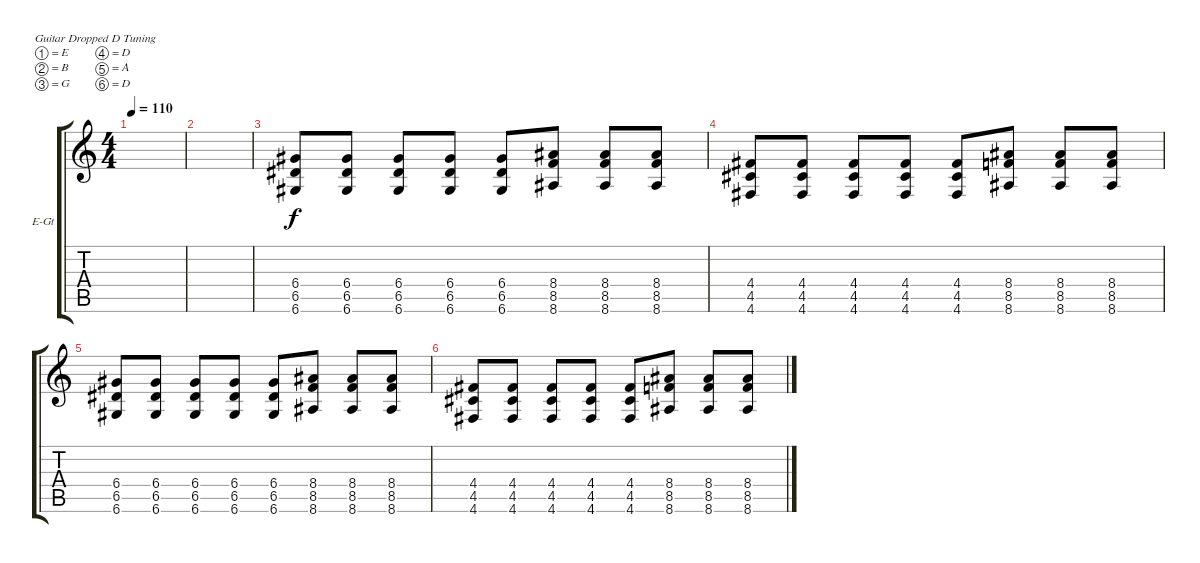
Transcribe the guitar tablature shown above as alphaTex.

\defaultSystemsLayout 4
\bracketExtendMode groupsimilarinstruments
\firstSystemTrackNameOrientation horizontal
\otherSystemsTrackNameOrientation horizontal
\track ("Electric Guitar" "E-Gt") {instrument overdrivenguitar}
\staff {score tabs}
\tuning (E4 B3 G3 D3 A2 D2)
\ts (4 4)
\tempo 110
\clef g2
\ks c
|
|
(6.4 6.5 6.6).8 (6.4 6.5 6.6).8 (6.4 6.5 6.6).8 (6.4 6.5 6.6).8 (6.4 6.5 6.6).8 (8.6 8.5 8.4).8 (8.4 8.5 8.6).8 (8.6 8.5 8.4).8 |
(4.6 4.5 4.4).8 (4.4 4.5 4.6).8 (4.4 4.5 4.6).8 (4.4 4.5 4.6).8 (4.4 4.5 4.6).8 (8.6 8.5 8.4).8 (8.4 8.5 8.6).8 (8.6 8.5 8.4).8 |
(6.4 6.5 6.6).8 (6.4 6.5 6.6).8 (6.4 6.5 6.6).8 (6.4 6.5 6.6).8 (6.4 6.5 6.6).8 (8.6 8.5 8.4).8 (8.4 8.5 8.6).8 (8.6 8.5 8.4).8 |
(4.6 4.5 4.4).8 (4.4 4.5 4.6).8 (4.4 4.5 4.6).8 (4.4 4.5 4.6).8 (4.4 4.5 4.6).8 (8.6 8.5 8.4).8 (8.4 8.5 8.6).8 (8.6 8.5 8.4).8
